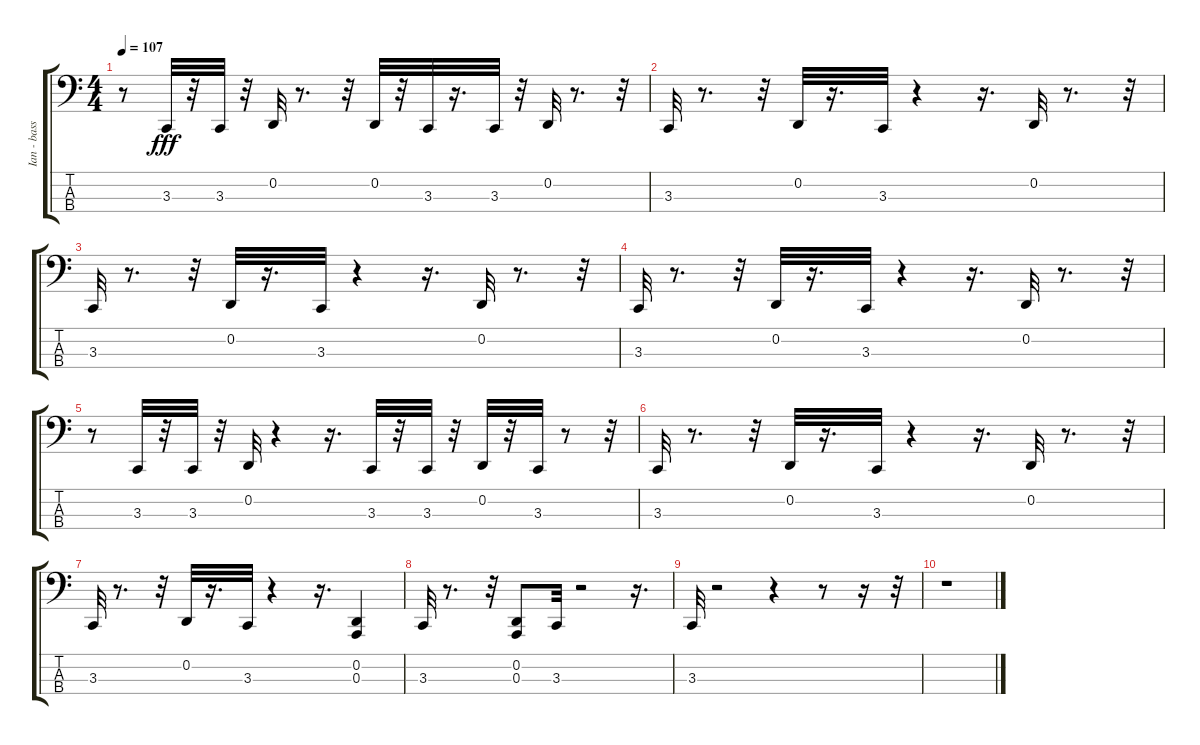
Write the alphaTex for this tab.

\track ("Ian - bass/snare/stick" "Ian - bass") {instrument acousticgrandpiano}
\staff {score tabs}
\tuning (G2 D2 A1 E1) {hide}
\ts (4 4)
\tempo 107
\clef f4
\ks c
r.8{dy fff} 3.3.32 r.32 3.3.32 r.32 0.2.32 r.8{d} r.32 0.2.32 r.32 3.3.32 r.16{d} 3.3.32 r.32 0.2.32 r.8{d} r.32 |
3.3.32 r.8{d} r.32 0.2.32 r.16{d} 3.3.32 r.4 r.16{d} 0.2.32 r.8{d} r.32 |
3.3.32 r.8{d} r.32 0.2.32 r.16{d} 3.3.32 r.4 r.16{d} 0.2.32 r.8{d} r.32 |
3.3.32 r.8{d} r.32 0.2.32 r.16{d} 3.3.32 r.4 r.16{d} 0.2.32 r.8{d} r.32 |
r.8 3.3.32 r.32 3.3.32 r.32 0.2.32 r.4 r.16{d} 3.3.32 r.32 3.3.32 r.32 0.2.32 r.32 3.3.32 r.8 r.32 |
3.3.32 r.8{d} r.32 0.2.32 r.16{d} 3.3.32 r.4 r.16{d} 0.2.32 r.8{d} r.32 |
3.3.32 r.8{d} r.32 0.2.32 r.16{d} 3.3.32 r.4 r.16{d} (0.2 0.3).4 |
3.3.32 r.8{d} r.32 (0.2 0.3).8 3.3.32 r.2 r.16{d} |
3.3.32 r.2 r.4 r.8 r.16 r.32 |
r.1
